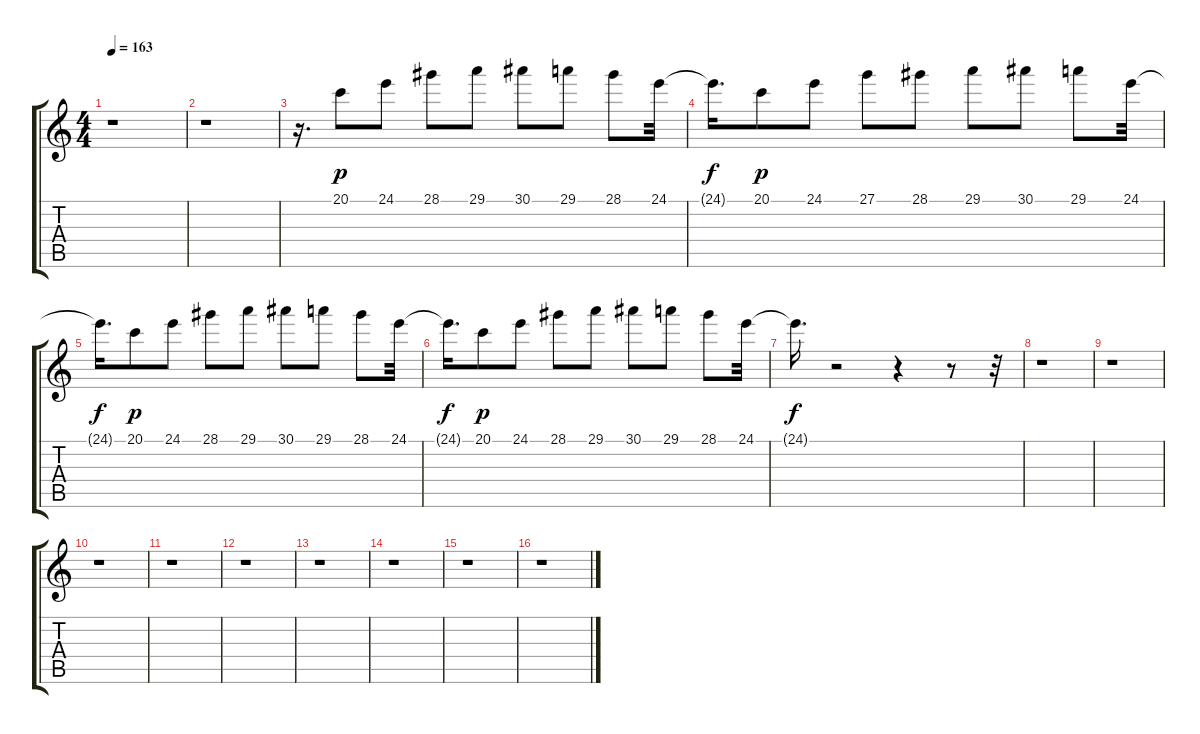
\track "" {instrument acousticgrandpiano}
\staff {score tabs}
\tuning (E4 B3 G3 D3 A2 E2) {hide}
\ts (4 4)
\tempo 163
\clef g2
\ks c
r.1{dy f} |
r.1 |
r.16{d} 20.1.8{dy p} 24.1.8 28.1.8 29.1.8 30.1.8 29.1.8 28.1.8 24.1.32 |
24.1{t}.16{d dy f} 20.1.8{dy p} 24.1.8 27.1.8 28.1.8 29.1.8 30.1.8 29.1.8 24.1.32 |
24.1{t}.16{d dy f} 20.1.8{dy p} 24.1.8 28.1.8 29.1.8 30.1.8 29.1.8 28.1.8 24.1.32 |
24.1{t}.16{d dy f} 20.1.8{dy p} 24.1.8 28.1.8 29.1.8 30.1.8 29.1.8 28.1.8 24.1.32 |
24.1{t}.16{d dy f} r.2 r.4 r.8 r.32 |
r.1 |
r.1 |
r.1 |
r.1 |
r.1 |
r.1 |
r.1 |
r.1 |
r.1
